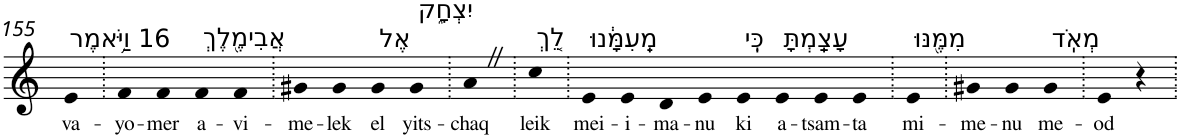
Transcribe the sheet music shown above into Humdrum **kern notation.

**kern	**text
*part1	*part1
*staff1	*staff1
*I"Piano	*
*I'Pno	*
!!LO:PB:g=z
*clefG2	*
*k[]	*
=155	=155
!LO:TX:a:t=16 וַיֹּ֥אמֶר	!
!	!LO:LY:b
4e	va-
=156.	=156.
!	!LO:LY:b
4f	-yo-
!	!LO:LY:b
4f	-mer
!LO:TX:a:t=אֲבִימֶ֖לֶךְ	!
!	!LO:LY:b
4f	a-
!	!LO:LY:b
4f	-vi-
=157.	=157.
!	!LO:LY:b
4g#X	-me-
!	!LO:LY:b
4g#	-lek
!LO:TX:a:t=אֶל	!
!	!LO:LY:b
4g#	el
!LO:TX:a:t=יִצְחָ֑ק	!
!	!LO:LY:b
4g#	yits-
=158.	=158.
!	!LO:LY:b
4aZ	-chaq
=159.	=159.
!LO:TX:a:t=לֵ֚ךְ	!
!	!LO:LY:b
4cc	leik
=160.	=160.
!LO:TX:a:t=מֵֽעִמָּ֔נוּ	!
!	!LO:LY:b
4e	mei-
!	!LO:LY:b
4e	-i-
!	!LO:LY:b
4d	-ma-
!	!LO:LY:b
4e	-nu
!LO:TX:a:t=כִּֽי	!
!	!LO:LY:b
4e	ki
!LO:TX:a:t=עָצַֽמְתָּ	!
!	!LO:LY:b
4e	a-
!	!LO:LY:b
4e	-tsam-
!	!LO:LY:b
4e	-ta
=161.	=161.
!LO:TX:a:t=מִמֶּ֖נּוּ	!
!	!LO:LY:b
4e	mi-
=162.	=162.
!	!LO:LY:b
4g#X	-me-
!	!LO:LY:b
4g#	-nu
!LO:TX:a:t=מְאֹֽד	!
!	!LO:LY:b
4g#	me-
=163.	=163.
!	!LO:LY:b
4e	-od
4r	.
=.	=.
*-	*-
